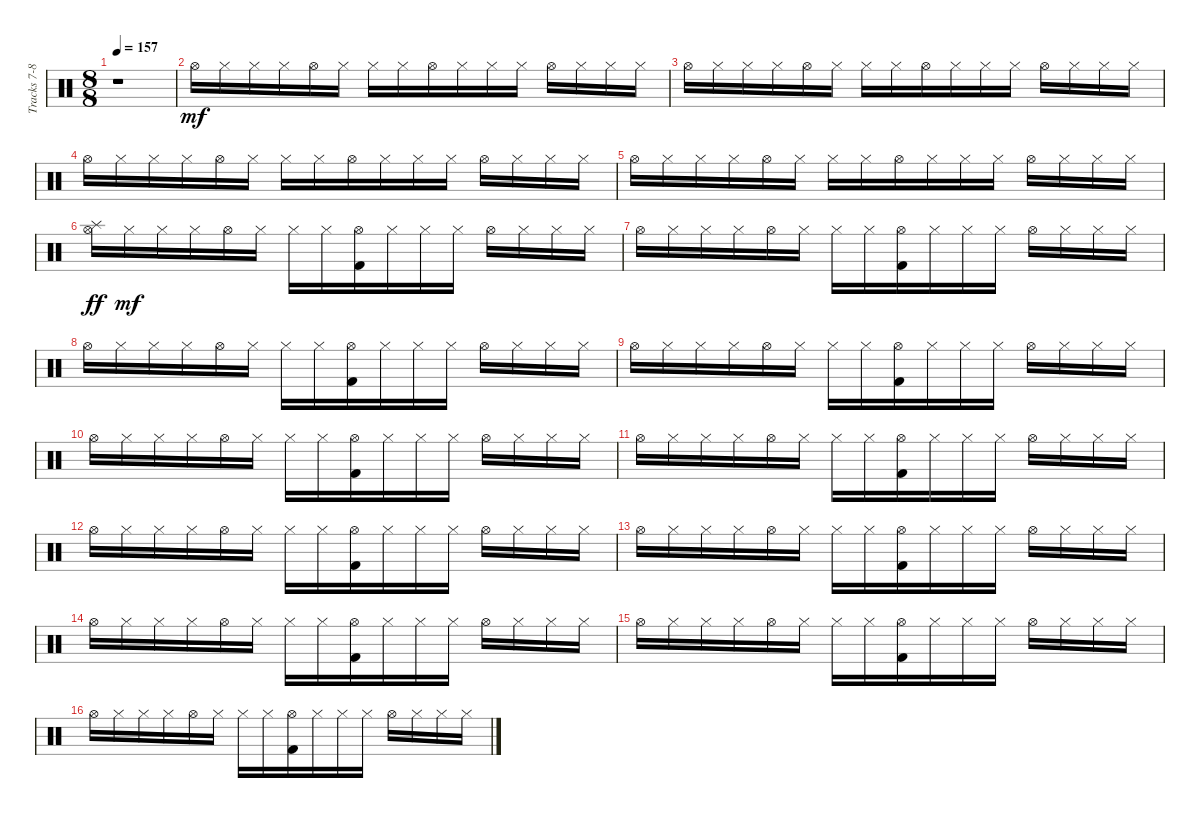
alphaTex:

\track ("Tracks 7-8-9-10-11-12" "Tracks 7-8") {instrument percussion}
\staff {score}
\articulation defaults
\ts (8 8)
\tempo 157
\clef neutral
\ks c
r.1{dy mf} |
"Hi-Hat (open)".16 "Hi-Hat (closed)".16 "Hi-Hat (closed)".16 "Hi-Hat (closed)".16 "Hi-Hat (open)".16 "Hi-Hat (closed)".16 "Hi-Hat (closed)".16 "Hi-Hat (closed)".16 "Hi-Hat (open)".16 "Hi-Hat (closed)".16 "Hi-Hat (closed)".16 "Hi-Hat (closed)".16 "Hi-Hat (open)".16 "Hi-Hat (closed)".16 "Hi-Hat (closed)".16 "Hi-Hat (closed)".16 |
"Hi-Hat (open)".16 "Hi-Hat (closed)".16 "Hi-Hat (closed)".16 "Hi-Hat (closed)".16 "Hi-Hat (open)".16 "Hi-Hat (closed)".16 "Hi-Hat (closed)".16 "Hi-Hat (closed)".16 "Hi-Hat (open)".16 "Hi-Hat (closed)".16 "Hi-Hat (closed)".16 "Hi-Hat (closed)".16 "Hi-Hat (open)".16 "Hi-Hat (closed)".16 "Hi-Hat (closed)".16 "Hi-Hat (closed)".16 |
"Hi-Hat (open)".16 "Hi-Hat (closed)".16 "Hi-Hat (closed)".16 "Hi-Hat (closed)".16 "Hi-Hat (open)".16 "Hi-Hat (closed)".16 "Hi-Hat (closed)".16 "Hi-Hat (closed)".16 "Hi-Hat (open)".16 "Hi-Hat (closed)".16 "Hi-Hat (closed)".16 "Hi-Hat (closed)".16 "Hi-Hat (open)".16 "Hi-Hat (closed)".16 "Hi-Hat (closed)".16 "Hi-Hat (closed)".16 |
"Hi-Hat (open)".16 "Hi-Hat (closed)".16 "Hi-Hat (closed)".16 "Hi-Hat (closed)".16 "Hi-Hat (open)".16 "Hi-Hat (closed)".16 "Hi-Hat (closed)".16 "Hi-Hat (closed)".16 "Hi-Hat (open)".16 "Hi-Hat (closed)".16 "Hi-Hat (closed)".16 "Hi-Hat (closed)".16 "Hi-Hat (open)".16 "Hi-Hat (closed)".16 "Hi-Hat (closed)".16 "Hi-Hat (closed)".16 |
("Hi-Hat (open)" "Splash (hit)").16{dy ff} "Hi-Hat (closed)".16{dy mf} "Hi-Hat (closed)".16 "Hi-Hat (closed)".16 "Hi-Hat (open)".16 "Hi-Hat (closed)".16 "Hi-Hat (closed)".16 "Hi-Hat (closed)".16 ("Kick (hit) 2" "Hi-Hat (open)").16 "Hi-Hat (closed)".16 "Hi-Hat (closed)".16 "Hi-Hat (closed)".16 "Hi-Hat (open)".16 "Hi-Hat (closed)".16 "Hi-Hat (closed)".16 "Hi-Hat (closed)".16 |
"Hi-Hat (open)".16 "Hi-Hat (closed)".16 "Hi-Hat (closed)".16 "Hi-Hat (closed)".16 "Hi-Hat (open)".16 "Hi-Hat (closed)".16 "Hi-Hat (closed)".16 "Hi-Hat (closed)".16 ("Kick (hit) 2" "Hi-Hat (open)").16 "Hi-Hat (closed)".16 "Hi-Hat (closed)".16 "Hi-Hat (closed)".16 "Hi-Hat (open)".16 "Hi-Hat (closed)".16 "Hi-Hat (closed)".16 "Hi-Hat (closed)".16 |
"Hi-Hat (open)".16 "Hi-Hat (closed)".16 "Hi-Hat (closed)".16 "Hi-Hat (closed)".16 "Hi-Hat (open)".16 "Hi-Hat (closed)".16 "Hi-Hat (closed)".16 "Hi-Hat (closed)".16 ("Kick (hit) 2" "Hi-Hat (open)").16 "Hi-Hat (closed)".16 "Hi-Hat (closed)".16 "Hi-Hat (closed)".16 "Hi-Hat (open)".16 "Hi-Hat (closed)".16 "Hi-Hat (closed)".16 "Hi-Hat (closed)".16 |
"Hi-Hat (open)".16 "Hi-Hat (closed)".16 "Hi-Hat (closed)".16 "Hi-Hat (closed)".16 "Hi-Hat (open)".16 "Hi-Hat (closed)".16 "Hi-Hat (closed)".16 "Hi-Hat (closed)".16 ("Kick (hit) 2" "Hi-Hat (open)").16 "Hi-Hat (closed)".16 "Hi-Hat (closed)".16 "Hi-Hat (closed)".16 "Hi-Hat (open)".16 "Hi-Hat (closed)".16 "Hi-Hat (closed)".16 "Hi-Hat (closed)".16 |
"Hi-Hat (open)".16 "Hi-Hat (closed)".16 "Hi-Hat (closed)".16 "Hi-Hat (closed)".16 "Hi-Hat (open)".16 "Hi-Hat (closed)".16 "Hi-Hat (closed)".16 "Hi-Hat (closed)".16 ("Kick (hit) 2" "Hi-Hat (open)").16 "Hi-Hat (closed)".16 "Hi-Hat (closed)".16 "Hi-Hat (closed)".16 "Hi-Hat (open)".16 "Hi-Hat (closed)".16 "Hi-Hat (closed)".16 "Hi-Hat (closed)".16 |
"Hi-Hat (open)".16 "Hi-Hat (closed)".16 "Hi-Hat (closed)".16 "Hi-Hat (closed)".16 "Hi-Hat (open)".16 "Hi-Hat (closed)".16 "Hi-Hat (closed)".16 "Hi-Hat (closed)".16 ("Kick (hit) 2" "Hi-Hat (open)").16 "Hi-Hat (closed)".16 "Hi-Hat (closed)".16 "Hi-Hat (closed)".16 "Hi-Hat (open)".16 "Hi-Hat (closed)".16 "Hi-Hat (closed)".16 "Hi-Hat (closed)".16 |
"Hi-Hat (open)".16 "Hi-Hat (closed)".16 "Hi-Hat (closed)".16 "Hi-Hat (closed)".16 "Hi-Hat (open)".16 "Hi-Hat (closed)".16 "Hi-Hat (closed)".16 "Hi-Hat (closed)".16 ("Kick (hit) 2" "Hi-Hat (open)").16 "Hi-Hat (closed)".16 "Hi-Hat (closed)".16 "Hi-Hat (closed)".16 "Hi-Hat (open)".16 "Hi-Hat (closed)".16 "Hi-Hat (closed)".16 "Hi-Hat (closed)".16 |
"Hi-Hat (open)".16 "Hi-Hat (closed)".16 "Hi-Hat (closed)".16 "Hi-Hat (closed)".16 "Hi-Hat (open)".16 "Hi-Hat (closed)".16 "Hi-Hat (closed)".16 "Hi-Hat (closed)".16 ("Kick (hit) 2" "Hi-Hat (open)").16 "Hi-Hat (closed)".16 "Hi-Hat (closed)".16 "Hi-Hat (closed)".16 "Hi-Hat (open)".16 "Hi-Hat (closed)".16 "Hi-Hat (closed)".16 "Hi-Hat (closed)".16 |
"Hi-Hat (open)".16 "Hi-Hat (closed)".16 "Hi-Hat (closed)".16 "Hi-Hat (closed)".16 "Hi-Hat (open)".16 "Hi-Hat (closed)".16 "Hi-Hat (closed)".16 "Hi-Hat (closed)".16 ("Kick (hit) 2" "Hi-Hat (open)").16 "Hi-Hat (closed)".16 "Hi-Hat (closed)".16 "Hi-Hat (closed)".16 "Hi-Hat (open)".16 "Hi-Hat (closed)".16 "Hi-Hat (closed)".16 "Hi-Hat (closed)".16 |
"Hi-Hat (open)".16 "Hi-Hat (closed)".16 "Hi-Hat (closed)".16 "Hi-Hat (closed)".16 "Hi-Hat (open)".16 "Hi-Hat (closed)".16 "Hi-Hat (closed)".16 "Hi-Hat (closed)".16 ("Kick (hit) 2" "Hi-Hat (open)").16 "Hi-Hat (closed)".16 "Hi-Hat (closed)".16 "Hi-Hat (closed)".16 "Hi-Hat (open)".16 "Hi-Hat (closed)".16 "Hi-Hat (closed)".16 "Hi-Hat (closed)".16 |
"Hi-Hat (open)".16 "Hi-Hat (closed)".16 "Hi-Hat (closed)".16 "Hi-Hat (closed)".16 "Hi-Hat (open)".16 "Hi-Hat (closed)".16 "Hi-Hat (closed)".16 "Hi-Hat (closed)".16 ("Kick (hit) 2" "Hi-Hat (open)").16 "Hi-Hat (closed)".16 "Hi-Hat (closed)".16 "Hi-Hat (closed)".16 "Hi-Hat (open)".16 "Hi-Hat (closed)".16 "Hi-Hat (closed)".16 "Hi-Hat (closed)".16
